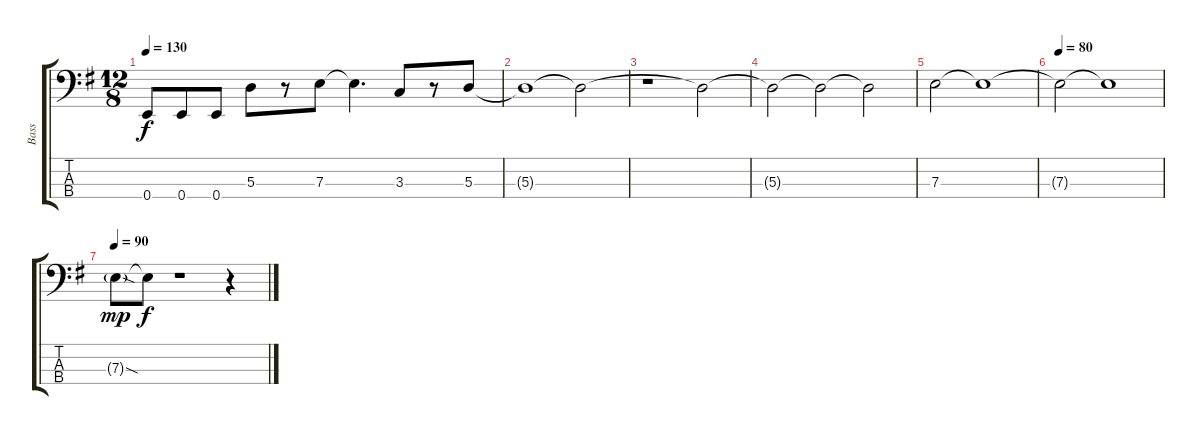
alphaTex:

\track ("Bass" "Bass") {instrument electricbasspick}
\staff {score tabs}
\tuning (G2 D2 A1 E1) {hide}
\ts (12 8)
\tempo 130
\clef f4
\ks g
0.4.8{dy f} 0.4.8 0.4.8 5.3.8 r.8 7.3.8 7.3{t}.4{d} 3.3.8 r.8 5.3.8 |
5.3{t}.1 5.3{t}.2 |
r.1 5.3{t}.2 |
5.3{t}.2 5.3{t}.2 5.3{t}.2 |
7.3.2 7.3{t}.1 |
\tempo 80
7.3{t}.2 7.3{t}.1 |
\tempo 90
7.3{sod g}.8{dy mp} 7.3{t}.8{dy f} r.1 r.4
